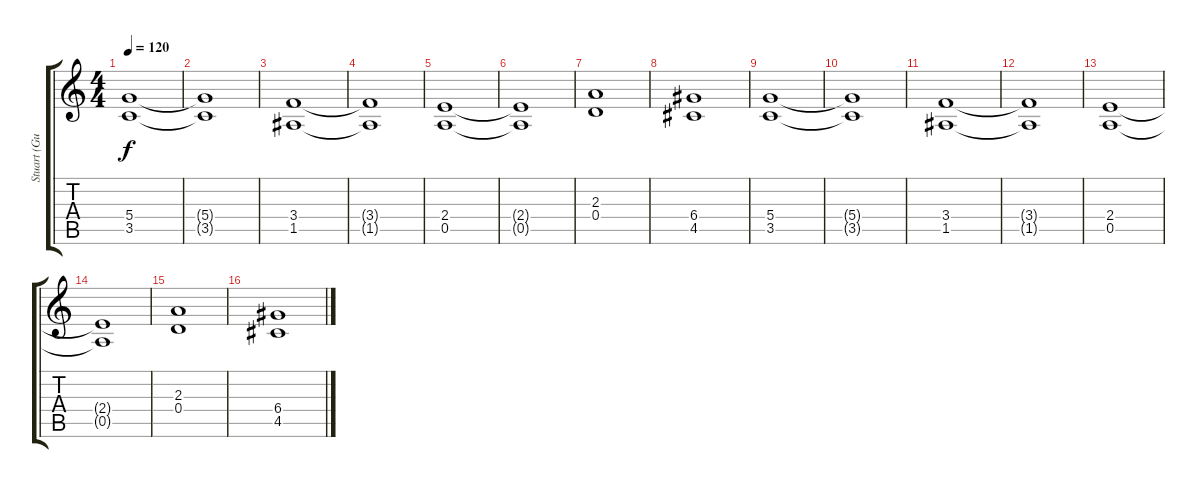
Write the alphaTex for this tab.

\track ("Stuart (Guitar)" "Stuart (Gu") {instrument overdrivenguitar}
\staff {score tabs}
\tuning (E4 B3 G3 D3 A2 D2) {hide}
\ts (4 4)
\tempo 120
\clef g2
\ks c
(5.4 3.5).1{dy f} |
(5.4{t} 3.5{t}).1 |
(3.4 1.5).1 |
(3.4{t} 1.5{t}).1 |
(2.4 0.5).1 |
(2.4{t} 0.5{t}).1 |
(2.3 0.4).1 |
(6.4 4.5).1 |
(5.4 3.5).1 |
(5.4{t} 3.5{t}).1 |
(3.4 1.5).1 |
(3.4{t} 1.5{t}).1 |
(2.4 0.5).1 |
(2.4{t} 0.5{t}).1 |
(2.3 0.4).1 |
(6.4 4.5).1
